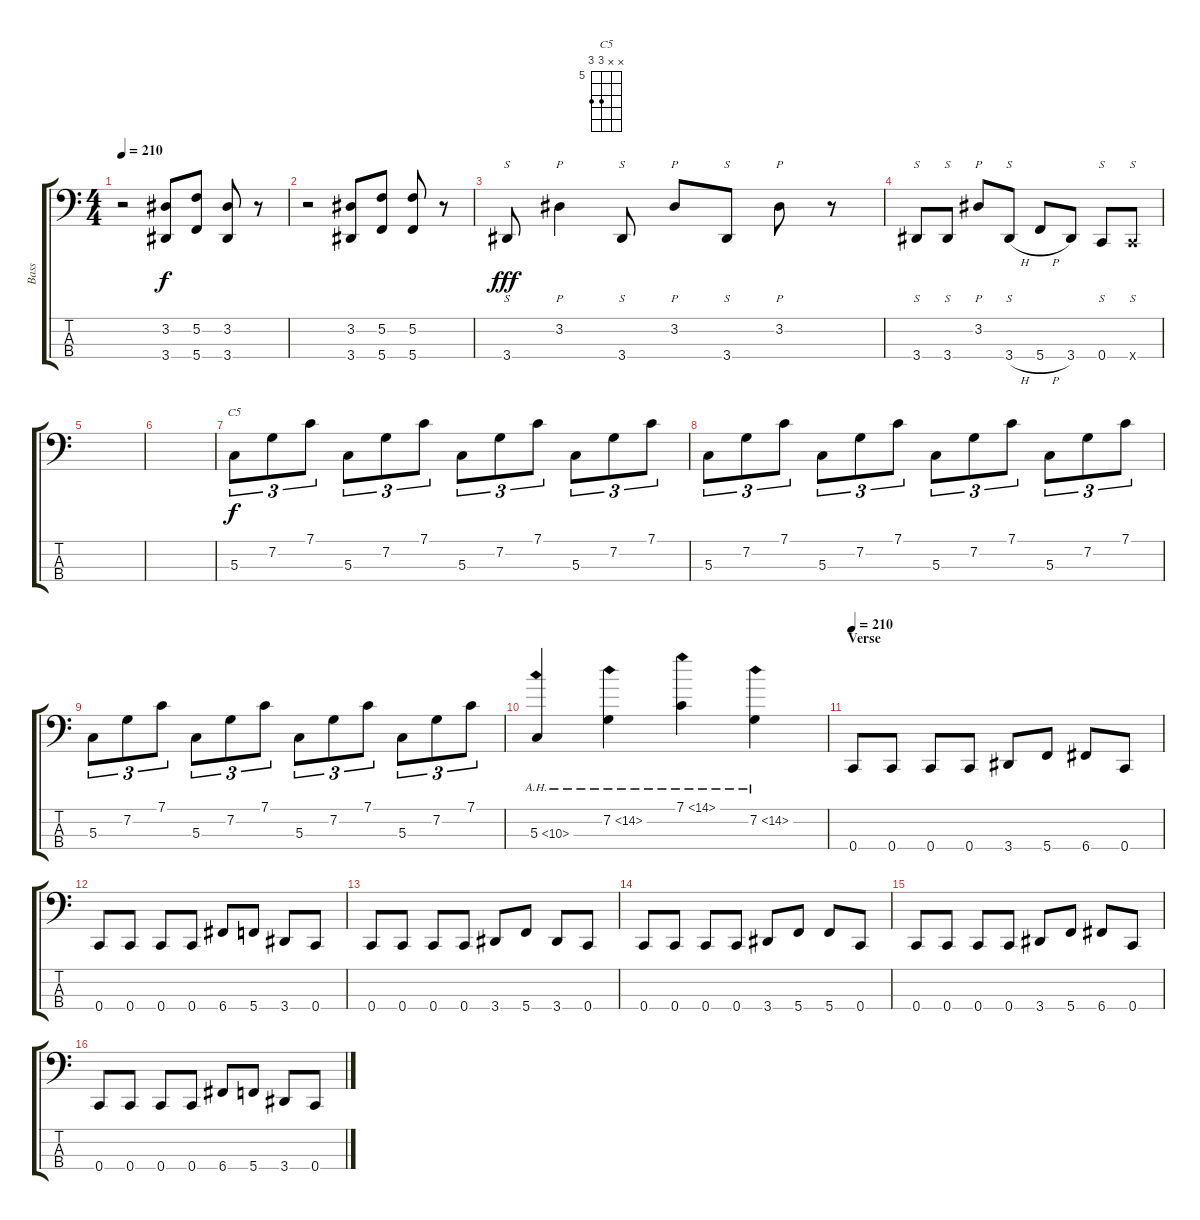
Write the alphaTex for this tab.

\track ("Bass" "Bass") {instrument electricbassfinger}
\staff {score tabs}
\tuning (F2 C2 G1 C1) {hide}
\chord ("C5" x x 7 7) {firstfret 5}
\ts (4 4)
\tempo 210
\clef f4
\ks c
r.2{dy f} (3.2 3.4).8 (5.2 5.4).8 (3.2 3.4).8 r.8 |
r.2 (3.2 3.4).8 (5.2 5.4).8 (5.2 5.4).8 r.8 |
3.4.8{s dy fff volume 12 instrument slapbass1} 3.2.4{p} 3.4.8{s} 3.2.8{p} 3.4.8{s} 3.2.8{p} r.8 |
3.4.8{s} 3.4.8{s} 3.2.8{p} 3.4{h}.8{s} 5.4{h}.8 3.4.8 0.4.8{s} 0.4{x}.8{s} |
|
|
5.3.8{tu (3 2) ch "C5" dy f instrument electricbasspick} 7.2.8{tu (3 2)} 7.1.8{tu (3 2)} 5.3.8{tu (3 2)} 7.2.8{tu (3 2)} 7.1.8{tu (3 2)} 5.3.8{tu (3 2)} 7.2.8{tu (3 2)} 7.1.8{tu (3 2)} 5.3.8{tu (3 2)} 7.2.8{tu (3 2)} 7.1.8{tu (3 2)} |
5.3.8{tu (3 2)} 7.2.8{tu (3 2)} 7.1.8{tu (3 2)} 5.3.8{tu (3 2)} 7.2.8{tu (3 2)} 7.1.8{tu (3 2)} 5.3.8{tu (3 2)} 7.2.8{tu (3 2)} 7.1.8{tu (3 2)} 5.3.8{tu (3 2)} 7.2.8{tu (3 2)} 7.1.8{tu (3 2)} |
5.3.8{tu (3 2)} 7.2.8{tu (3 2)} 7.1.8{tu (3 2)} 5.3.8{tu (3 2)} 7.2.8{tu (3 2)} 7.1.8{tu (3 2)} 5.3.8{tu (3 2)} 7.2.8{tu (3 2)} 7.1.8{tu (3 2)} 5.3.8{tu (3 2)} 7.2.8{tu (3 2)} 7.1.8{tu (3 2)} |
5.3{ah 5}.4{volume 16} 7.2{ah 7}.4 7.1{ah 7}.4 7.2{ah 7}.4 |
\section ("" "Verse")
\tempo 210
0.4.8{volume 12} 0.4.8 0.4.8 0.4.8 3.4.8 5.4.8 6.4.8 0.4.8 |
0.4.8 0.4.8 0.4.8 0.4.8 6.4.8 5.4.8 3.4.8 0.4.8 |
0.4.8 0.4.8 0.4.8 0.4.8 3.4.8 5.4.8 3.4.8 0.4.8 |
0.4.8 0.4.8 0.4.8 0.4.8 3.4.8 5.4.8 5.4.8 0.4.8 |
0.4.8 0.4.8 0.4.8 0.4.8 3.4.8 5.4.8 6.4.8 0.4.8 |
0.4.8 0.4.8 0.4.8 0.4.8 6.4.8 5.4.8 3.4.8 0.4.8
